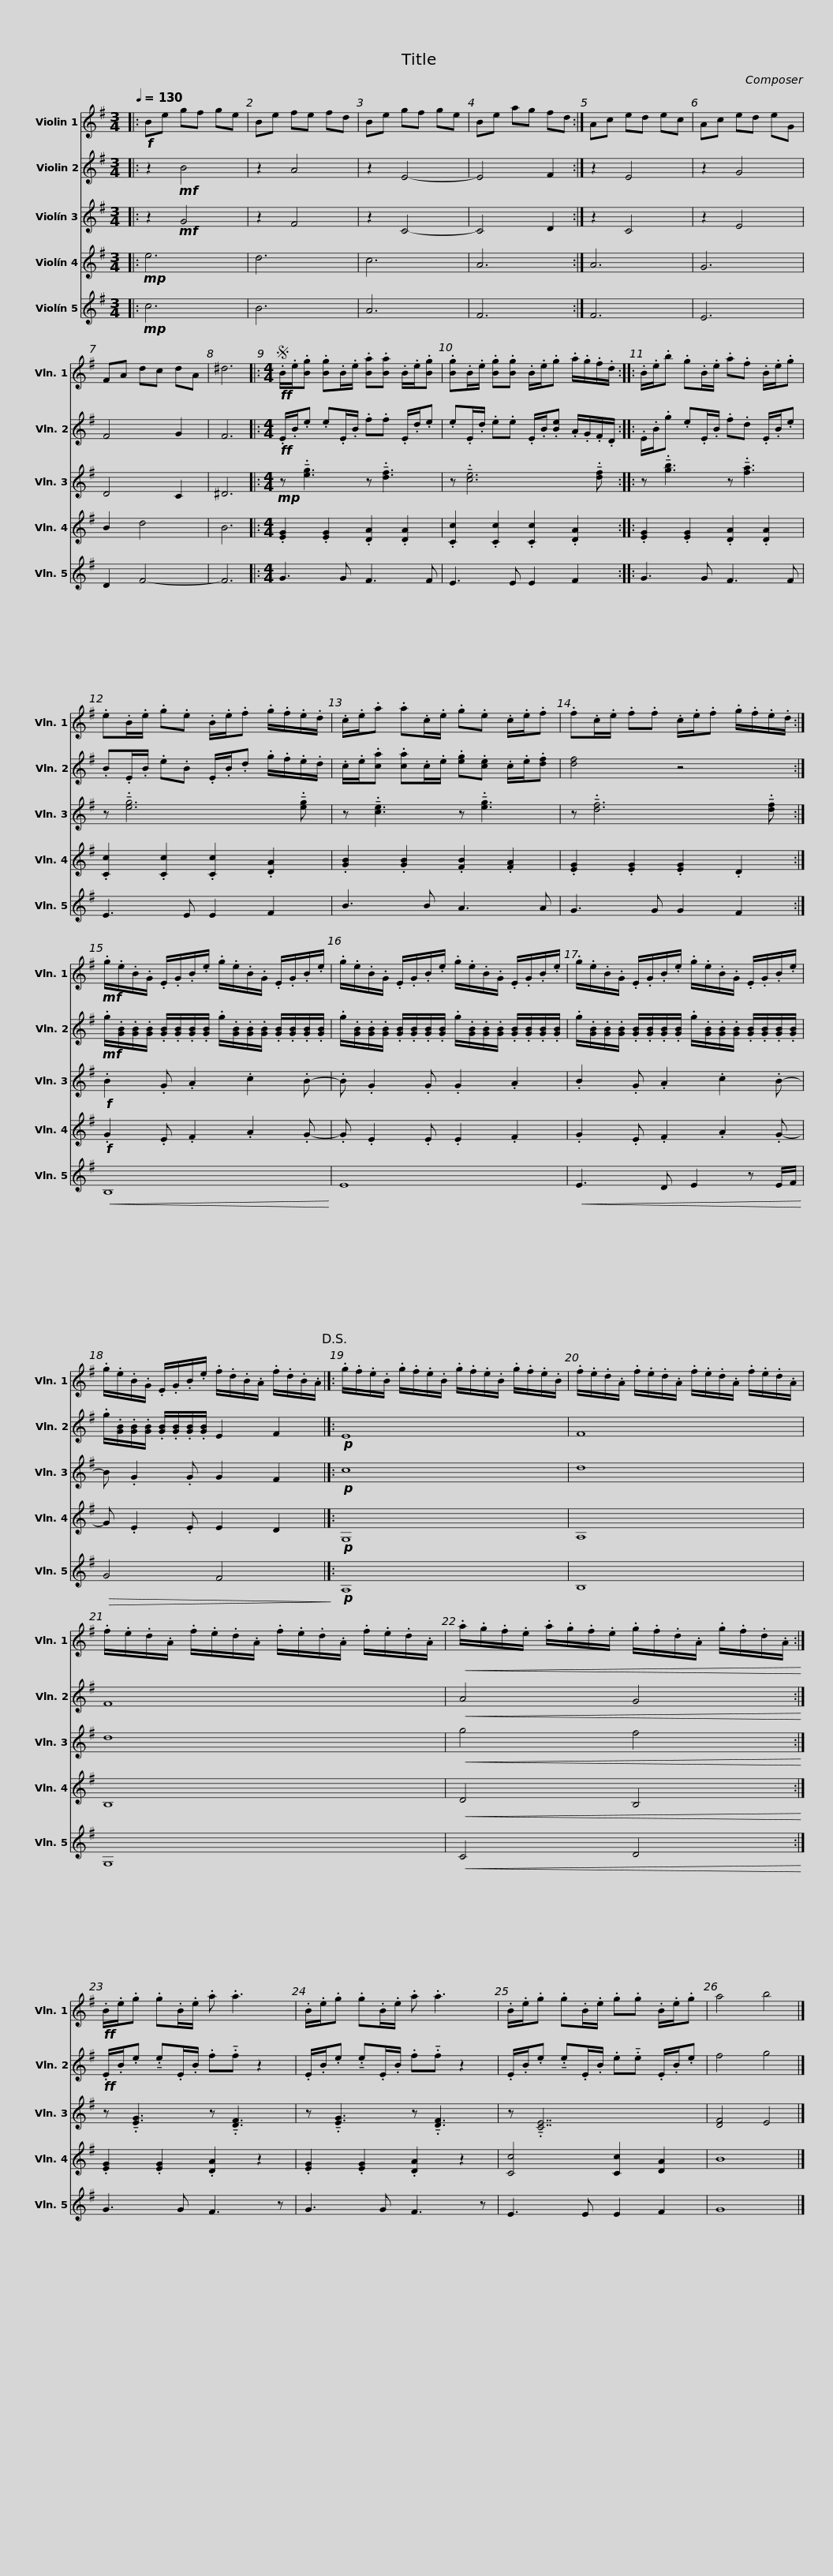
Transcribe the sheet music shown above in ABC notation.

X:1
%%score 1 2 3 4 5
L:1/8
Q:1/4=130
M:3/4
I:linebreak $
K:G
V:1 treble
V:2 treble
V:3 treble
V:4 treble
V:5 treble
V:1
|:!f! Be gf ge | Be fe fd | Be gf ge | Be ag fd :| Ac ed ec | %5
 Ac ed eG |$ FA dc dA | ^d6 |:[M:4/4]S!ff! .B/.e/.[Bg] .[Bg].B/.e/ .[Ba].[Ba] .B/.e/.[Bg] | .[Bg].B/.e/ .[Bg].[Bg] .B/.e/.g .a/.g/.f/.d/ ::$ %10
 .B/.e/.b .g.B/.e/ .a.f .B/.e/.g | .e.B/.e/ .g.e .B/.e/.f .g/.f/.e/.d/ | .c/.e/.a .a.c/.e/ .g.e .c/.e/.f |$ .f.c/.e/ .f.f .c/.e/.f .g/.f/.e/.d/ :|!mf! .g/.e/.B/.G/ .E/.G/.B/.e/ .g/.e/.B/.G/ .E/.G/.B/.e/ | %15
 .g/.e/.B/.G/ .E/.G/.B/.e/ .g/.e/.B/.G/ .E/.G/.B/.e/ |$ .g/.e/.B/.G/ .E/.G/.B/.e/ .g/.e/.B/.G/ .E/.G/.B/.e/ | .g/.e/.B/.G/ .E/.G/.B/.e/ .f/.d/.B/.A/ .f/.d/.B/.A/!D.S.! |]:$ .g/.f/.e/.B/ .g/.f/.e/.B/ .g/.f/.e/.B/ .g/.f/.e/.B/ | .f/.e/.d/.A/ .f/.e/.d/.A/ .f/.e/.d/.A/ .f/.e/.d/.A/ |$ %20
 .f/.e/.d/.A/ .f/.e/.d/.A/ .f/.e/.d/.A/ .f/.e/.d/.A/ |!<(! .a/.g/.f/.e/ .a/.g/.f/.e/ .g/.f/.d/.A/ .g/.f/.d/.A/!<)! :|!ff! .B/.e/.g .g.B/.e/ .a .a3 |$ .B/.e/.g .g.B/.e/ .a .a3 | .B/.e/.g .g.B/.e/ .g.g .B/.e/.g | %25
 a4 b4 |] %26
V:2
|: z2!mf! B4 | z2 A4 | z2 E4- | E4 F2 :| z2 E4 | %5
 z2 G4 |$ F4 G2 | F6 |:[M:4/4]!ff! .E/.B/.e .e.E/.B/ .f.f .E/.d/.e | .e.E/.d/ .e.e .E/.B/.[Be] .A/.G/.F/.D/ ::$ %10
 .E/.B/.g .e.E/.B/ .f.d .E/.B/.e | .B.E/.B/ .e.B .E/.B/.d .g/.f/.e/.d/ | .c/.e/.[ca] .[ca].c/.e/ .[eg].[ce] .c/.e/.[df] |$ [df]4 z4 :|!mf! .g/.[GB]/.[GB]/.[GB]/ .[GB]/.[GB]/.[GB]/.[GB]/ .g/.[GB]/.[GB]/.[GB]/ .[GB]/.[GB]/.[GB]/.[GB]/ | %15
 .g/.[GB]/.[GB]/.[GB]/ .[GB]/.[GB]/.[GB]/.[GB]/ .g/.[GB]/.[GB]/.[GB]/ .[GB]/.[GB]/.[GB]/.[GB]/ |$ .g/.[GB]/.[GB]/.[GB]/ .[GB]/.[GB]/.[GB]/.[GB]/ .g/.[GB]/.[GB]/.[GB]/ .[GB]/.[GB]/.[GB]/.[GB]/ | .g/.[GB]/.[GB]/.[GB]/ .[GB]/.[GB]/.[GB]/.[GB]/ E2 F2 |]:$!p! E8 | F8 |$ %20
 F8 |!<(! A4 G4!<)! :|!ff! .E/.B/.e .!tenuto!e.E/.B/ .f.!tenuto!f z2 |$ .E/.B/.e .!tenuto!e.E/.B/ .f.!tenuto!f z2 | .E/.B/.e .!tenuto!e.E/.B/ .e.!tenuto!e .E/.B/.e | %25
 f4 g4 |] %26
V:3
|: z2!mf! G4 | z2 F4 | z2 C4- | C4 D2 :| z2 C4 | %5
 z2 E4 |$ D4 C2 | ^D6 |:[M:4/4]!mp! z !tenuto!.[eg]3 z !tenuto!.[df]3 | z !tenuto!.[ce]6 !tenuto!.[df] ::$ %10
 z !tenuto!.[gb]3 z !tenuto!.[fa]3 | z !tenuto!.[eg]6 !tenuto!.[eg] | z !tenuto!.[ce]3 z !tenuto!.[eg]3 |$ z !tenuto!.[df]6 !tenuto!.[df] :|!f! .B2 .G .A2 .c2 .B- | %15
 .B .G2 .G .G2 .A2 |$ .B2 .G .A2 .c2 .B- | B .G2 .G G2 F2 |]:$!p! c8 | d8 |$ %20
 d8 |!<(! g4 f4!<)! :| z !tenuto!.[EG]3 z !tenuto!.[DF]3 |$ z !tenuto!.[EG]3 z !tenuto!.[DF]3 | z !tenuto!.[CE]7 | %25
 [DF]4 E4 |] %26
V:4
|:!mp! e6 | d6 | c6 | A6 :| A6 | %5
 G6 |$ B2 d4 | B6 |:[M:4/4] .[EG]2 .[EG]2 .[DA]2 .[DA]2 | .[Cc]2 .[Cc]2 .[Cc]2 .[DA]2 ::$ %10
 .[EG]2 .[EG]2 .[DA]2 .[DA]2 | .[Cc]2 .[Cc]2 .[Cc]2 .[DA]2 | .[GB]2 .[GB]2 .[FB]2 .[FA]2 |$ .[EG]2 .[EG]2 .[EG]2 .D2 :|!f! .G2 .E .F2 .A2 .G- | %15
 .G .E2 .E .E2 .F2 |$ .G2 .E .F2 .A2 .G- | G .E2 .E E2 D2 |]:$!p! G,8 | A,8 |$ %20
 B,8 |!<(! D4 B,4!<)! :| .[EG]2 .[EG]2 .[DA]2 z2 |$ .[EG]2 .[EG]2 .[DA]2 z2 | [Cc]4 [Cc]2 [DA]2 | %25
 B8 |] %26
V:5
|:!mp! c6 | B6 | A6 | F6 :| F6 | %5
 E6 |$ D2 F4- | F6 |:[M:4/4] G3 G F3 F | E3 E E2 F2 ::$ %10
 G3 G F3 F | E3 E E2 F2 | B3 B A3 A |$ G3 G G2 F2 :|!<(! B,8!<)! | %15
 E8 |$!<(! E3 D E2 z E/F/!<)! |!>(! G4 F4!>)! |]:$!p! A,8 | B,8 |$ %20
 G,8 |!<(! C4 D4!<)! :| G3 G F3 z |$ G3 G F3 z | E3 E E2 F2 | %25
 G8 |] %26
